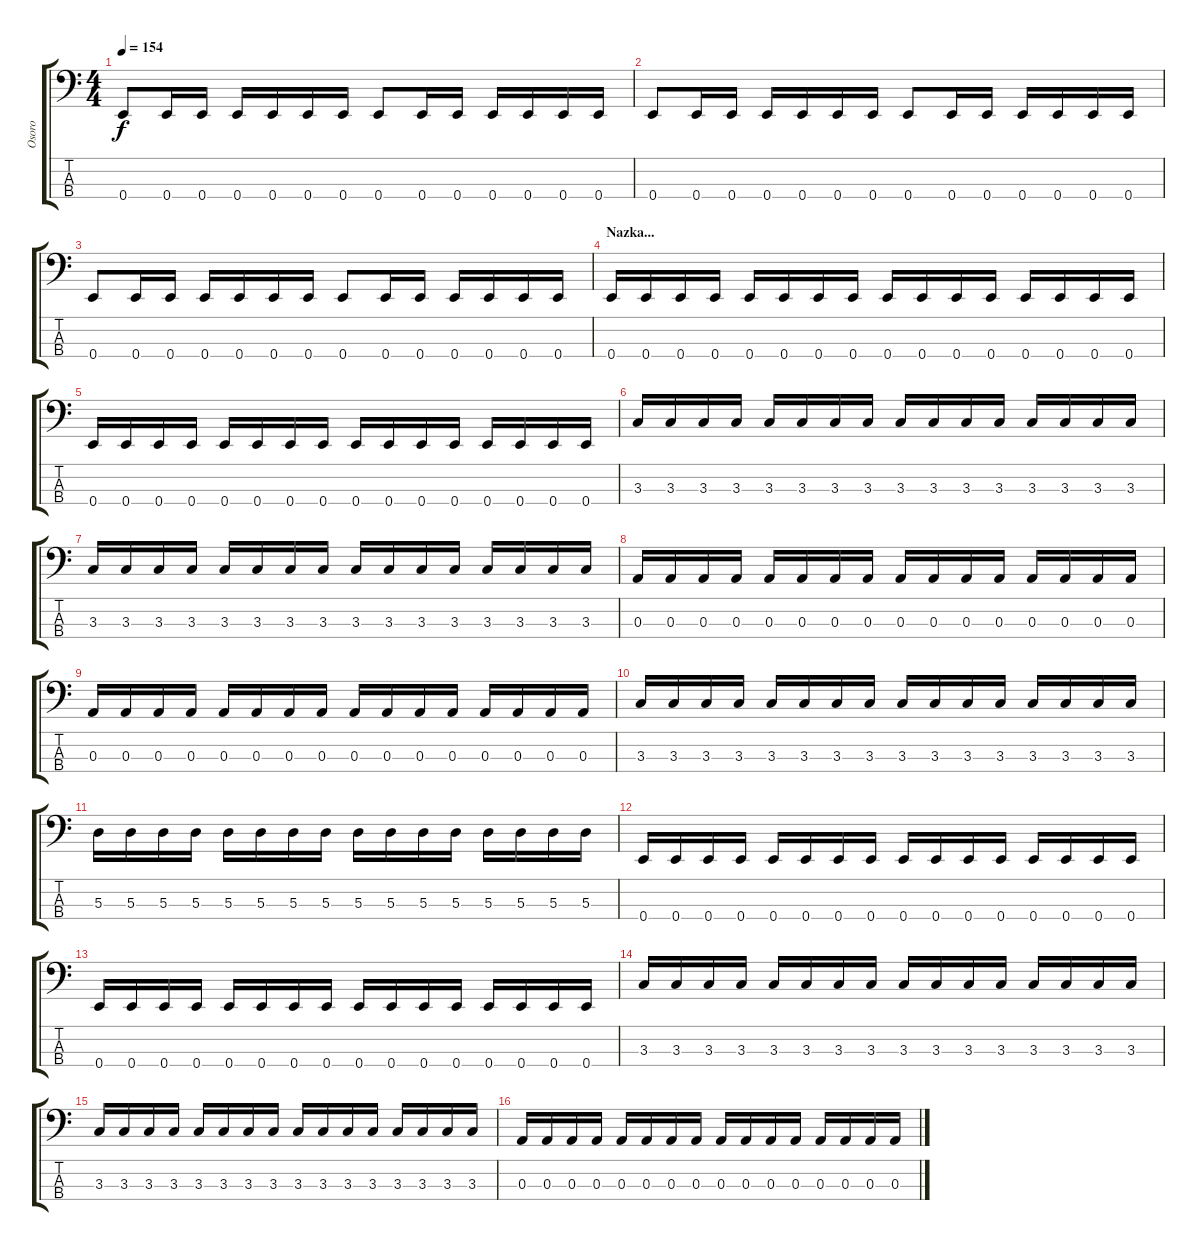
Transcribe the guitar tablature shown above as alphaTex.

\track ("Osoro" "Osoro") {instrument electricbasspick}
\staff {score tabs}
\tuning (G2 D2 A1 E1) {hide}
\ts (4 4)
\tempo 154
\clef f4
\ks c
0.4.8{dy f} 0.4.16 0.4.16 0.4.16 0.4.16 0.4.16 0.4.16 0.4.8 0.4.16 0.4.16 0.4.16 0.4.16 0.4.16 0.4.16 |
0.4.8 0.4.16 0.4.16 0.4.16 0.4.16 0.4.16 0.4.16 0.4.8 0.4.16 0.4.16 0.4.16 0.4.16 0.4.16 0.4.16 |
0.4.8 0.4.16 0.4.16 0.4.16 0.4.16 0.4.16 0.4.16 0.4.8 0.4.16 0.4.16 0.4.16 0.4.16 0.4.16 0.4.16 |
\section ("" "Nazka...")
0.4.16 0.4.16 0.4.16 0.4.16 0.4.16 0.4.16 0.4.16 0.4.16 0.4.16 0.4.16 0.4.16 0.4.16 0.4.16 0.4.16 0.4.16 0.4.16 |
0.4.16 0.4.16 0.4.16 0.4.16 0.4.16 0.4.16 0.4.16 0.4.16 0.4.16 0.4.16 0.4.16 0.4.16 0.4.16 0.4.16 0.4.16 0.4.16 |
3.3.16 3.3.16 3.3.16 3.3.16 3.3.16 3.3.16 3.3.16 3.3.16 3.3.16 3.3.16 3.3.16 3.3.16 3.3.16 3.3.16 3.3.16 3.3.16 |
3.3.16 3.3.16 3.3.16 3.3.16 3.3.16 3.3.16 3.3.16 3.3.16 3.3.16 3.3.16 3.3.16 3.3.16 3.3.16 3.3.16 3.3.16 3.3.16 |
0.3.16 0.3.16 0.3.16 0.3.16 0.3.16 0.3.16 0.3.16 0.3.16 0.3.16 0.3.16 0.3.16 0.3.16 0.3.16 0.3.16 0.3.16 0.3.16 |
0.3.16 0.3.16 0.3.16 0.3.16 0.3.16 0.3.16 0.3.16 0.3.16 0.3.16 0.3.16 0.3.16 0.3.16 0.3.16 0.3.16 0.3.16 0.3.16 |
3.3.16 3.3.16 3.3.16 3.3.16 3.3.16 3.3.16 3.3.16 3.3.16 3.3.16 3.3.16 3.3.16 3.3.16 3.3.16 3.3.16 3.3.16 3.3.16 |
5.3.16 5.3.16 5.3.16 5.3.16 5.3.16 5.3.16 5.3.16 5.3.16 5.3.16 5.3.16 5.3.16 5.3.16 5.3.16 5.3.16 5.3.16 5.3.16 |
0.4.16 0.4.16 0.4.16 0.4.16 0.4.16 0.4.16 0.4.16 0.4.16 0.4.16 0.4.16 0.4.16 0.4.16 0.4.16 0.4.16 0.4.16 0.4.16 |
0.4.16 0.4.16 0.4.16 0.4.16 0.4.16 0.4.16 0.4.16 0.4.16 0.4.16 0.4.16 0.4.16 0.4.16 0.4.16 0.4.16 0.4.16 0.4.16 |
3.3.16 3.3.16 3.3.16 3.3.16 3.3.16 3.3.16 3.3.16 3.3.16 3.3.16 3.3.16 3.3.16 3.3.16 3.3.16 3.3.16 3.3.16 3.3.16 |
3.3.16 3.3.16 3.3.16 3.3.16 3.3.16 3.3.16 3.3.16 3.3.16 3.3.16 3.3.16 3.3.16 3.3.16 3.3.16 3.3.16 3.3.16 3.3.16 |
0.3.16 0.3.16 0.3.16 0.3.16 0.3.16 0.3.16 0.3.16 0.3.16 0.3.16 0.3.16 0.3.16 0.3.16 0.3.16 0.3.16 0.3.16 0.3.16
